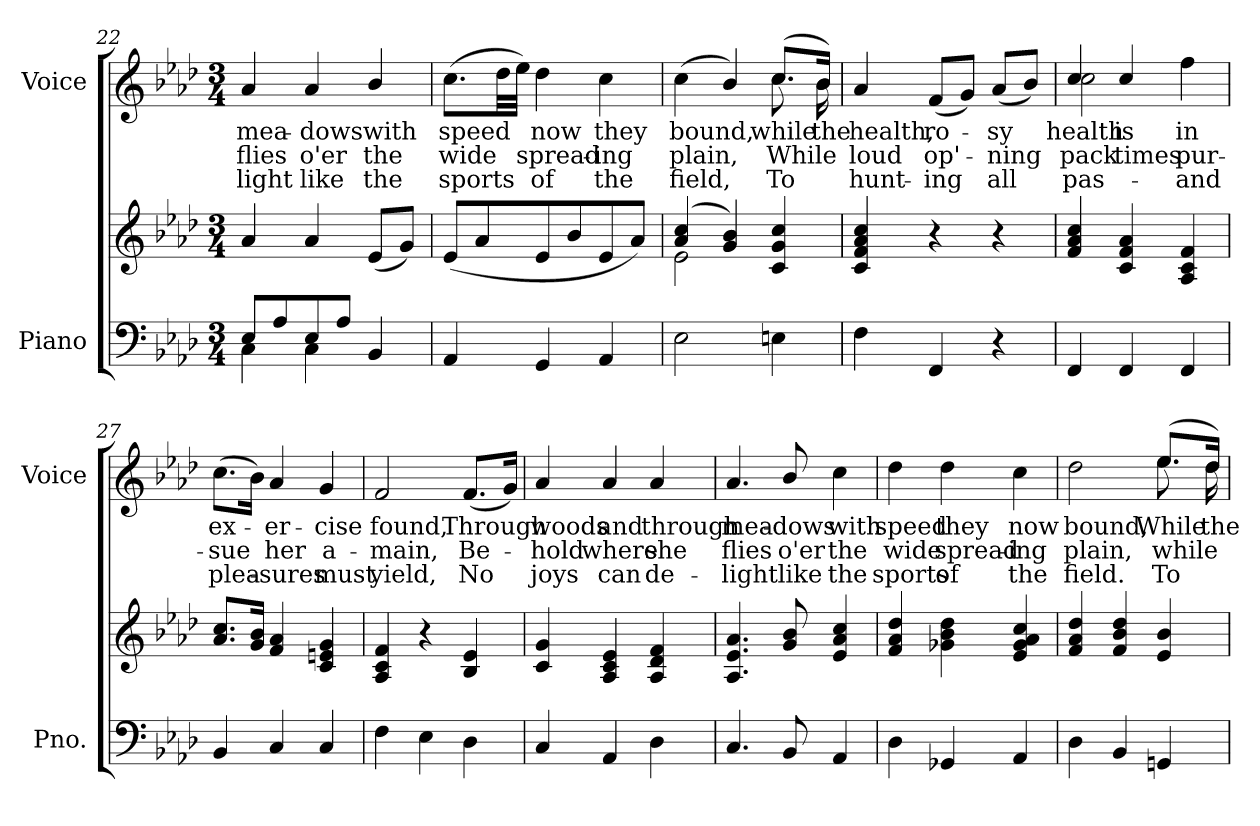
**kern	**kern	**kern	**text	**text	**text
*part2	*part2	*part1	*part1	*part1	*part1
*staff3	*staff2	*staff1	*staff1	*staff1	*staff1
*I"Piano	*	*I"Voice	*	*	*
*I'Pno.	*	*I'Voice	*	*	*
*clefF4	*clefG2	*clefG2	*	*	*
*k[b-e-a-d-]	*k[b-e-a-d-]	*k[b-e-a-d-]	*	*	*
*A-:	*A-:	*A-:	*	*	*
*M3/4	*M3/4	*M3/4	*	*	*
=22	=22	=22	=22	=22	=22
*^	*	*	*	*	*
!	!	!	!	!LO:LY:b:color=#000000	!LO:LY:b:color=#000000	!LO:LY:b:color=#000000
8E-i/L	4Ci\	4a-i/	4a-i/	mea-	flies	-light
8A-i/	.	.	.	.	.	.
!	!	!	!	!LO:LY:b:color=#000000	!LO:LY:b:color=#000000	!LO:LY:b:color=#000000
8E-i/	4Ci\	4a-i/	4a-i/	-dows	o'er	like
8A-i/J	.	.	.	.	.	.
!	!	!	!	!LO:LY:b:color=#000000	!LO:LY:b:color=#000000	!LO:LY:b:color=#000000
4ryy	4BB-i/	(8e-i/L	4b-i/	with	the	the
.	.	8gi/J)	.	.	.	.
*v	*v	*	*	*	*	*
=23	=23	=23	=23	=23	=23
!	!	!	!LO:LY:b:color=#000000	!LO:LY:b:color=#000000	!LO:LY:b:color=#000000
4AA-i/	(8e-i/L	(8.cci\L	speed	wide	sports
.	8a-i/	.	.	.	.
.	.	32dd-i\LL	.	.	.
.	.	32ee-i\JJJ)	.	.	.
!	!	!	!LO:LY:b:color=#000000	!LO:LY:b:color=#000000	!LO:LY:b:color=#000000
4GGi/	8e-i/	4dd-i\	now	spread-	of
.	8b-i/	.	.	.	.
!	!	!	!LO:LY:b:color=#000000	!LO:LY:b:color=#000000	!LO:LY:b:color=#000000
4AA-i/	8e-i/	4cci\	they	-ing	the
.	8a-i/J)	.	.	.	.
!!LO:LB:g=z
=24	=24	=24	=24	=24	=24
*	*^	*	*	*	*
!	!	!	!	!LO:LY:b:color=#000000	!LO:LY:b:color=#000000	!LO:LY:b:color=#000000
*	*	*	*^	*	*	*
2E-i\	(4a-i/ 4cci	2e-i\	(4cci\	2ryy	bound,	plain,	field,
.	4gi/ 4b-i)	.	4b-i/)	.	.	.	.
!	!	!	!	!	!LO:LY:b:color=#000000	!LO:LY:b:color=#000000	!LO:LY:b:color=#000000
4Eni\	4ci/ 4gi 4cci	4ryy	(8.cci/L	8.cci\	while	While	To
!	!	!	!	!	!LO:LY:b:color=#000000	!	!
.	.	.	16b-i/Jk)	16b-i\	the	.	.
*	*v	*v	*	*	*	*	*
*	*	*v	*v	*	*	*
=25	=25	=25	=25	=25	=25
*	*	*^	*	*	*
!	!	!	!	!LO:LY:b:color=#000000	!LO:LY:b:color=#000000	!LO:LY:b:color=#000000
*	*	*v	*v	*	*	*
4Fi\	4ci/ 4fi 4a-i 4cci	4a-i/	health,	loud	hunt-
!	!	!	!LO:LY:b:color=#000000	!LO:LY:b:color=#000000	!LO:LY:b:color=#000000
4FFi/	4r	(8fi/L	ro-	op'-	-ing
.	.	8gi/J)	.	.	.
!	!	!	!LO:LY:b:color=#000000	!LO:LY:b:color=#000000	!LO:LY:b:color=#000000
4r	4r	(8a-i/L	-sy	-ning	all
.	.	8b-i/J)	.	.	.
=26	=26	=26	=26	=26	=26
!	!	!	!LO:LY:b:color=#000000	!LO:LY:b:color=#000000	!LO:LY:b:color=#000000
*	*	*^	*	*	*
4FFi/	4fi/ 4a-i 4cci	4cci/	2cci\	health	pack	pas-
!	!	!	!	!LO:LY:b:color=#000000	!LO:LY:b:color=#000000	!
4FFi/	4ci/ 4fi 4a-i	4cci/	.	is	-times	.
!	!	!	!	!LO:LY:b:color=#000000	!LO:LY:b:color=#000000	!LO:LY:b:color=#000000
4FFi/	4A-i/ 4ci 4fi	4ffi\	4ryy	in	pur-	and
*	*	*v	*v	*	*	*
=27	=27	=27	=27	=27	=27
*	*	*^	*	*	*
!	!	!	!	!LO:LY:b:color=#000000	!LO:LY:b:color=#000000	!LO:LY:b:color=#000000
*	*	*v	*v	*	*	*
4BB-i/	8.a-i/ 8.cciL	(8.cci\L	ex-	-sue	plea-
.	16gi/ 16b-iJk	16b-i\Jk)	.	.	.
!	!	!	!LO:LY:b:color=#000000	!LO:LY:b:color=#000000	!LO:LY:b:color=#000000
4Ci/	4fi/ 4a-i	4a-i/	-er-	her	-sures
!	!	!	!LO:LY:b:color=#000000	!LO:LY:b:color=#000000	!LO:LY:b:color=#000000
4Ci/	4ci/ 4eni 4gi	4gi/	-cise	a-	must
=28	=28	=28	=28	=28	=28
!	!	!	!LO:LY:b:color=#000000	!LO:LY:b:color=#000000	!LO:LY:b:color=#000000
4Fi\	4A-i/ 4ci 4fi	2fi/	found,	-main,	yield,
4E-i\	4r	.	.	.	.
!	!	!	!LO:LY:b:color=#000000	!LO:LY:b:color=#000000	!LO:LY:b:color=#000000
4D-i\	4B-i/ 4e-i	(8.fi/L	Through	Be-	No
.	.	16gi/Jk)	.	.	.
!!LO:PB:g=z
=29	=29	=29	=29	=29	=29
!	!	!	!LO:LY:b:color=#000000	!LO:LY:b:color=#000000	!LO:LY:b:color=#000000
4Ci/	4ci/ 4gi	4a-i/	woods	-hold	joys
!	!	!	!LO:LY:b:color=#000000	!LO:LY:b:color=#000000	!LO:LY:b:color=#000000
4AA-i/	4A-i/ 4ci 4e-i	4a-i/	and	where	can
!	!	!	!LO:LY:b:color=#000000	!LO:LY:b:color=#000000	!LO:LY:b:color=#000000
4D-i\	4A-i/ 4d-i 4fi	4a-i/	through	she	de-
=30	=30	=30	=30	=30	=30
!	!	!	!LO:LY:b:color=#000000	!LO:LY:b:color=#000000	!LO:LY:b:color=#000000
4.Ci/	4.A-i/ 4.e-i 4.a-i	4.a-i/	mea-	flies	-light
!	!	!	!LO:LY:b:color=#000000	!LO:LY:b:color=#000000	!LO:LY:b:color=#000000
8BB-i/	8gi/ 8b-i	8b-i/	-dows	o'er	like
!	!	!	!LO:LY:b:color=#000000	!LO:LY:b:color=#000000	!LO:LY:b:color=#000000
4AA-i/	4e-i/ 4a-i 4cci	4cci\	with	the	the
=31	=31	=31	=31	=31	=31
!	!	!	!LO:LY:b:color=#000000	!LO:LY:b:color=#000000	!LO:LY:b:color=#000000
4D-i\	4fi/ 4a-i 4dd-i	4dd-i\	speed	wide	sports
!	!	!	!LO:LY:b:color=#000000	!LO:LY:b:color=#000000	!LO:LY:b:color=#000000
4GG-Xi/	4g-Xi\ 4b-i 4dd-i	4dd-i\	they	spread-	of
!	!	!	!LO:LY:b:color=#000000	!LO:LY:b:color=#000000	!LO:LY:b:color=#000000
4AA-i/	4e-i/ 4g-i 4a-i 4cci	4cci\	now	-ing	the
=32	=32	=32	=32	=32	=32
!	!	!	!LO:LY:b:color=#000000	!LO:LY:b:color=#000000	!LO:LY:b:color=#000000
*	*	*^	*	*	*
4D-i\	4fi/ 4a-i 4dd-i	2dd-i\	2ryy	bound,	plain,	field.
4BB-i/	4fi/ 4b-i 4dd-i	.	.	.	.	.
!	!	!	!	!LO:LY:b:color=#000000	!LO:LY:b:color=#000000	!LO:LY:b:color=#000000
4GGni/	4e-i/ 4b-i	(8.ee-i/L	8.ee-i\	While	while	To
!	!	!	!	!LO:LY:b:color=#000000	!	!
.	.	16dd-i/Jk)	16dd-i\	the	.	.
*	*	*v	*v	*	*	*
=	=	=	=	=	=
*-	*-	*-	*-	*-	*-
